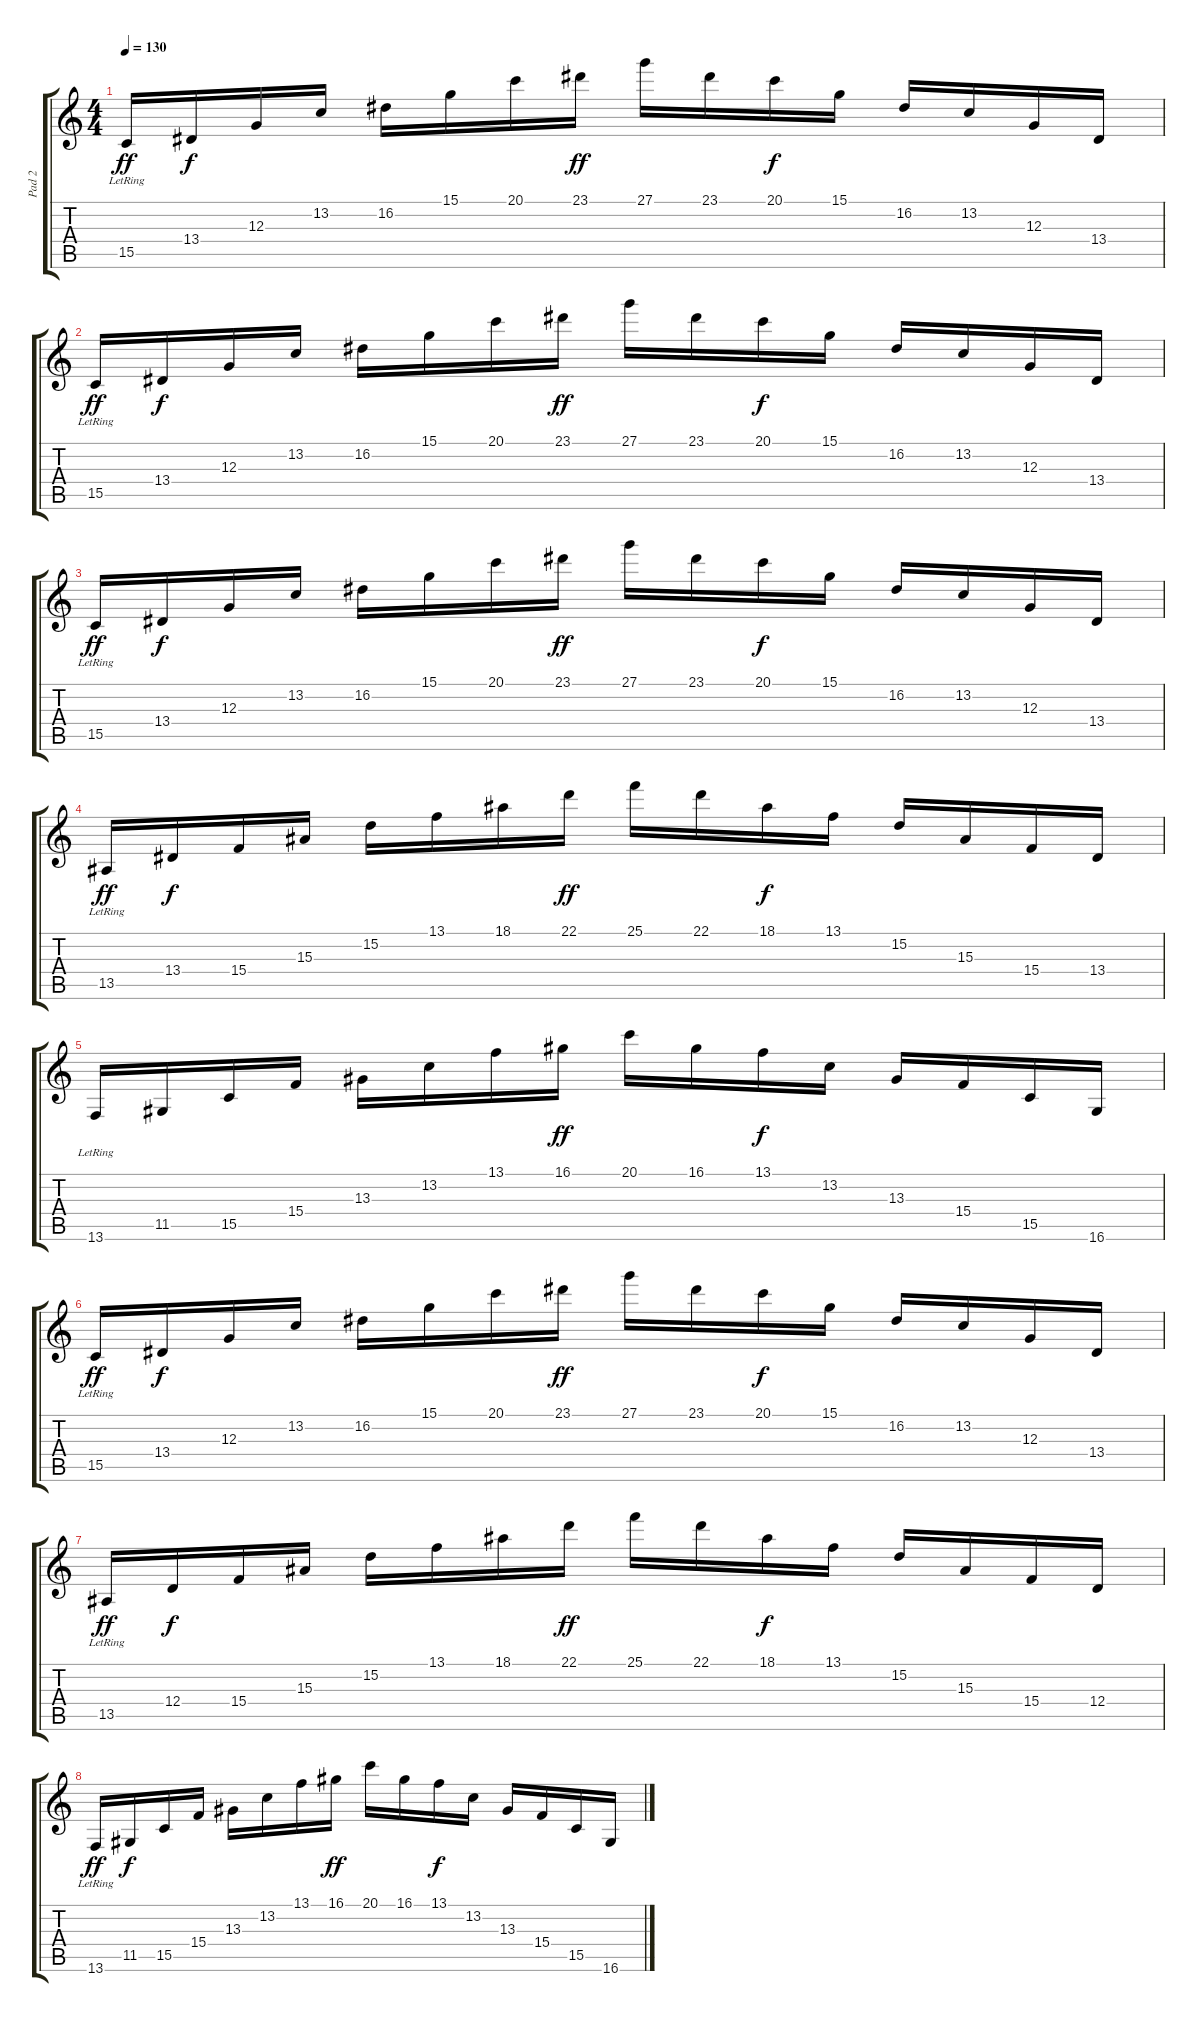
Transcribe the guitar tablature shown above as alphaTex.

\track ("Pad 2" "Pad 2") {instrument pad3polysynth}
\staff {score tabs}
\tuning (E4 B3 G3 D3 A2 E2) {hide}
\ts (4 4)
\tempo 130
\clef g2
\ks c
15.5{lr}.16{dy ff} 13.4.16{dy f} 12.3.16 13.2.16 16.2.16 15.1.16 20.1.16 23.1.16{dy ff} 27.1.16 23.1.16 20.1.16{dy f} 15.1.16 16.2.16 13.2.16 12.3.16 13.4.16 |
15.5{lr}.16{dy ff} 13.4.16{dy f} 12.3.16 13.2.16 16.2.16 15.1.16 20.1.16 23.1.16{dy ff} 27.1.16 23.1.16 20.1.16{dy f} 15.1.16 16.2.16 13.2.16 12.3.16 13.4.16 |
15.5{lr}.16{dy ff} 13.4.16{dy f} 12.3.16 13.2.16 16.2.16 15.1.16 20.1.16 23.1.16{dy ff} 27.1.16 23.1.16 20.1.16{dy f} 15.1.16 16.2.16 13.2.16 12.3.16 13.4.16 |
13.5{lr}.16{dy ff} 13.4.16{dy f} 15.4.16 15.3.16 15.2.16 13.1.16 18.1.16 22.1.16{dy ff} 25.1.16 22.1.16 18.1.16{dy f} 13.1.16 15.2.16 15.3.16 15.4.16 13.4.16 |
13.6{lr}.16 11.5.16 15.5.16 15.4.16 13.3.16 13.2.16 13.1.16 16.1.16{dy ff} 20.1.16 16.1.16 13.1.16{dy f} 13.2.16 13.3.16 15.4.16 15.5.16 16.6.16 |
15.5{lr}.16{dy ff} 13.4.16{dy f} 12.3.16 13.2.16 16.2.16 15.1.16 20.1.16 23.1.16{dy ff} 27.1.16 23.1.16 20.1.16{dy f} 15.1.16 16.2.16 13.2.16 12.3.16 13.4.16 |
13.5{lr}.16{dy ff} 12.4.16{dy f} 15.4.16 15.3.16 15.2.16 13.1.16 18.1.16 22.1.16{dy ff} 25.1.16 22.1.16 18.1.16{dy f} 13.1.16 15.2.16 15.3.16 15.4.16 12.4.16 |
13.6{lr}.16{dy ff} 11.5.16{dy f} 15.5.16 15.4.16 13.3.16 13.2.16 13.1.16 16.1.16{dy ff} 20.1.16 16.1.16 13.1.16{dy f} 13.2.16 13.3.16 15.4.16 15.5.16 16.6.16
